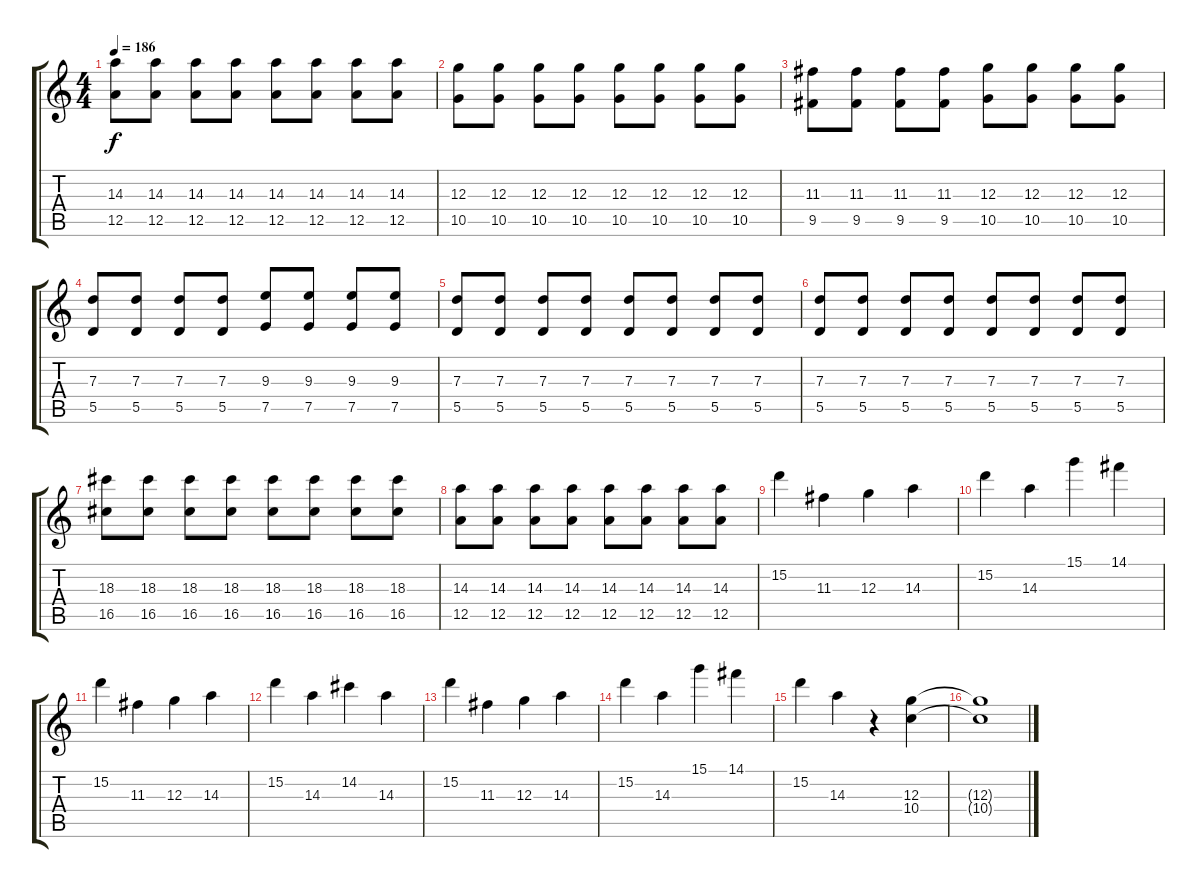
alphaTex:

\track "" {instrument acousticguitarsteel}
\staff {score tabs}
\tuning (E4 B3 G3 D3 A2 E2) {hide}
\ts (4 4)
\tempo 186
\clef g2
\ks c
(14.3 12.5).8{dy f} (14.3 12.5).8 (14.3 12.5).8 (14.3 12.5).8 (14.3 12.5).8 (14.3 12.5).8 (14.3 12.5).8 (14.3 12.5).8 |
(12.3 10.5).8 (12.3 10.5).8 (12.3 10.5).8 (12.3 10.5).8 (12.3 10.5).8 (12.3 10.5).8 (12.3 10.5).8 (12.3 10.5).8 |
(11.3 9.5).8 (11.3 9.5).8 (11.3 9.5).8 (11.3 9.5).8 (12.3 10.5).8 (12.3 10.5).8 (12.3 10.5).8 (12.3 10.5).8 |
(7.3 5.5).8 (7.3 5.5).8 (7.3 5.5).8 (7.3 5.5).8 (9.3 7.5).8 (9.3 7.5).8 (9.3 7.5).8 (9.3 7.5).8 |
(7.3 5.5).8 (7.3 5.5).8 (7.3 5.5).8 (7.3 5.5).8 (7.3 5.5).8 (7.3 5.5).8 (7.3 5.5).8 (7.3 5.5).8 |
(7.3 5.5).8 (7.3 5.5).8 (7.3 5.5).8 (7.3 5.5).8 (7.3 5.5).8 (7.3 5.5).8 (7.3 5.5).8 (7.3 5.5).8 |
(18.3 16.5).8 (18.3 16.5).8 (18.3 16.5).8 (18.3 16.5).8 (18.3 16.5).8 (18.3 16.5).8 (18.3 16.5).8 (18.3 16.5).8 |
(14.3 12.5).8 (14.3 12.5).8 (14.3 12.5).8 (14.3 12.5).8 (14.3 12.5).8 (14.3 12.5).8 (14.3 12.5).8 (14.3 12.5).8 |
15.2.4 11.3.4 12.3.4 14.3.4 |
15.2.4 14.3.4 15.1.4 14.1.4 |
15.2.4 11.3.4 12.3.4 14.3.4 |
15.2.4 14.3.4 14.2.4 14.3.4 |
15.2.4 11.3.4 12.3.4 14.3.4 |
15.2.4 14.3.4 15.1.4 14.1.4 |
15.2.4 14.3.4 r.4 (12.3 10.4).4 |
(12.3{t} 10.4{t}).1
